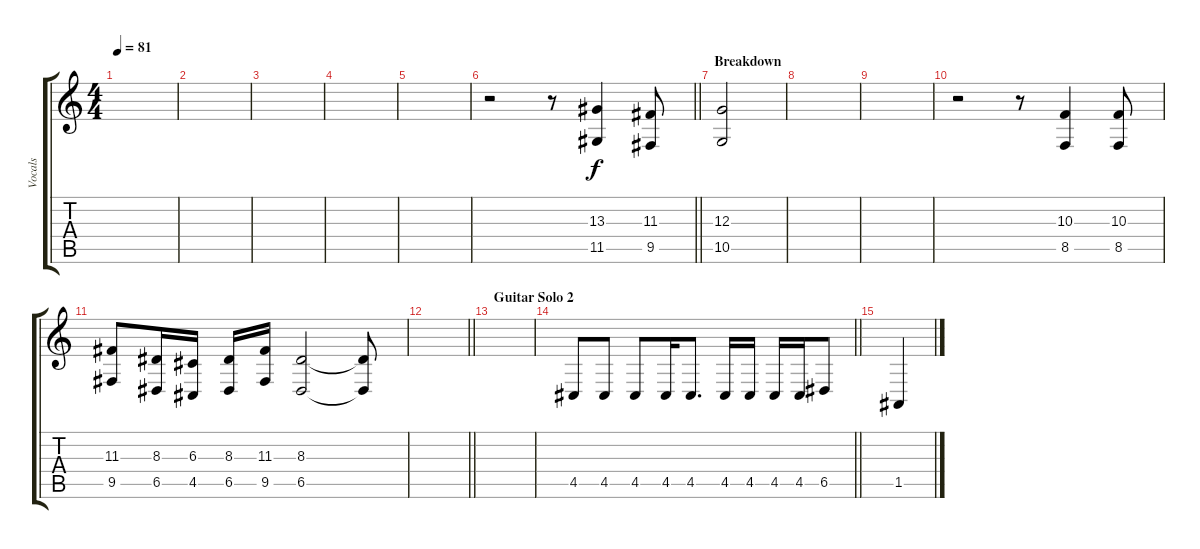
\track ("Vocals" "Vocals") {instrument stringensemble1}
\staff {score tabs}
\tuning (E4 B3 G3 D3 A2 E2) {hide}
\ts (4 4)
\tempo 81
\clef g2
\ks c
|
|
|
|
|
\barLineRight lightlight
r.2 r.8 (13.3 11.5).4 (11.3 9.5).8 |
\section ("" "Breakdown")
(12.3 10.5).2 |
|
|
r.2 r.8 (10.3 8.5).4 (10.3 8.5).8 |
(11.3 9.5).8 (8.3 6.5).16 (6.3 4.5).16 (8.3 6.5).16 (11.3 9.5).16 (8.3 6.5).2 (8.3{t} 6.5{t}).8 |
\barLineRight lightlight
|
\section ("" "Guitar Solo 2")
|
\barLineRight lightlight
4.5.8 4.5.8 4.5.8 4.5.16 4.5.8{d} 4.5.16 4.5.16 4.5.16 4.5.16 6.5.8 |
1.5.4
